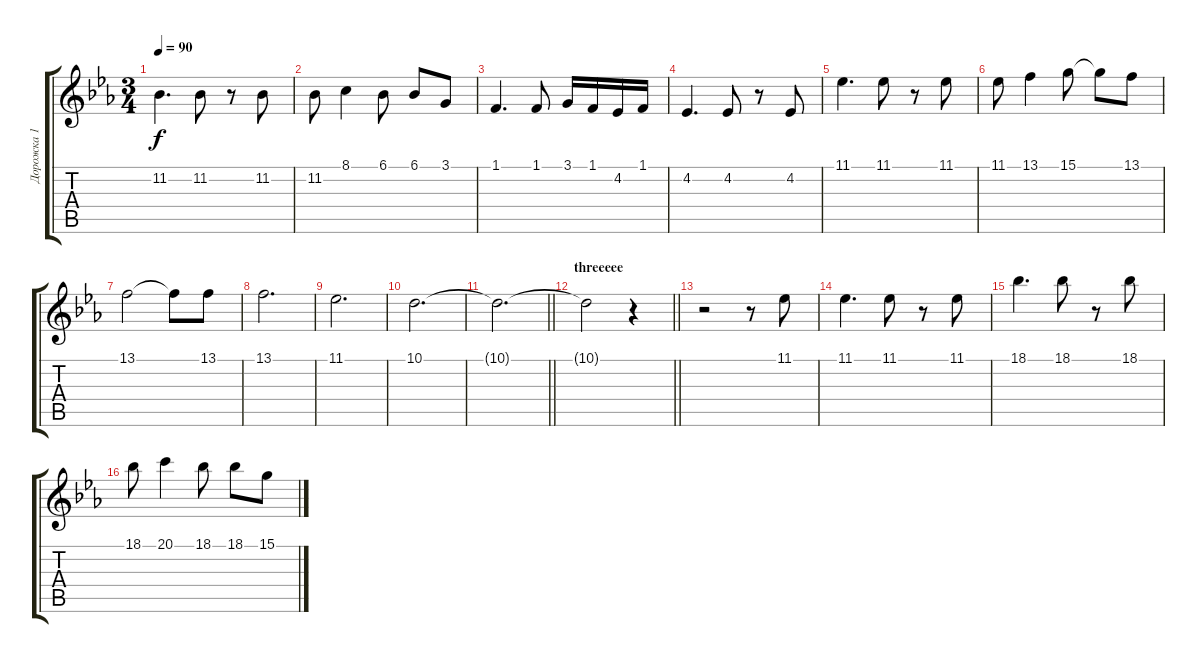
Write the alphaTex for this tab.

\track ("Дорожка 1" "Дорожка 1") {instrument acousticgrandpiano}
\staff {score tabs}
\tuning (E4 B3 G3 D3 A2 E2) {hide}
\ts (3 4)
\tempo 90
\clef g2
\ks cminor
11.2.4{d dy f} 11.2.8 r.8 11.2.8 |
11.2.8 8.1.4 6.1.8 6.1.8 3.1.8 |
1.1.4{d} 1.1.8 3.1.16 1.1.16 4.2.16 1.1.16 |
4.2.4{d} 4.2.8 r.8 4.2.8 |
11.1.4{d} 11.1.8 r.8 11.1.8 |
11.1.8 13.1.4 15.1.8 15.1{t}.8 13.1.8 |
13.1.2 13.1{t}.8 13.1.8 |
13.1.2{d} |
11.1.2{d} |
10.1.2{d} |
\barLineRight lightlight
10.1{t}.2{d} |
\section ("" "threeeee")
\barLineRight lightlight
10.1{t}.2 r.4 |
r.2 r.8 11.1.8 |
11.1.4{d} 11.1.8 r.8 11.1.8 |
18.1.4{d} 18.1.8 r.8 18.1.8 |
18.1.8 20.1.4 18.1.8 18.1.8 15.1.8
